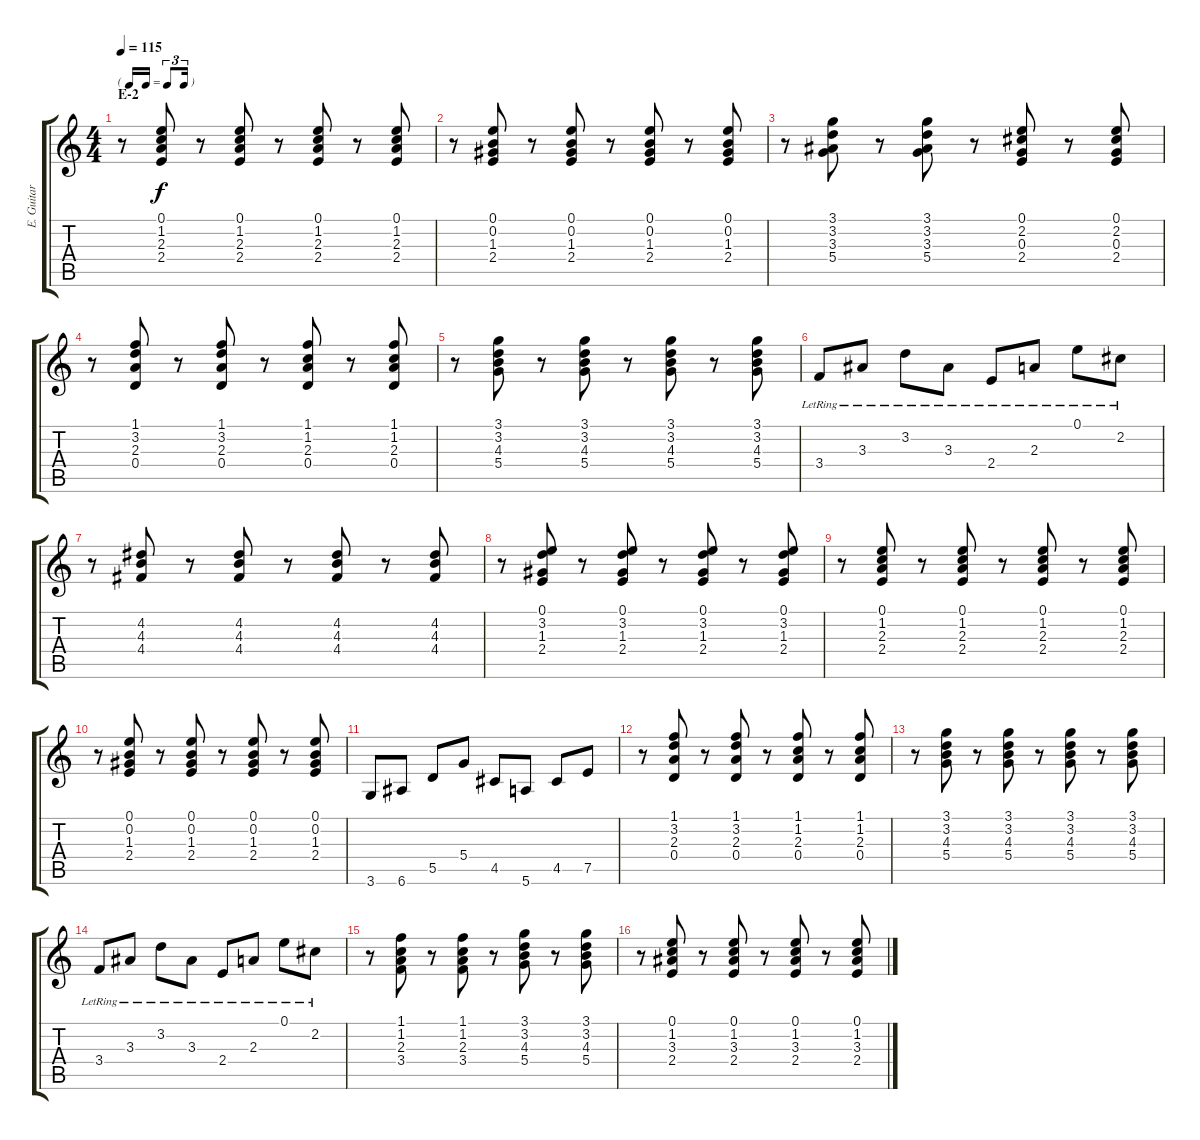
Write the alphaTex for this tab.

\track ("E. Guitar II" "E. Guitar ") {instrument electricguitarjazz}
\staff {score tabs}
\tuning (E4 B3 G3 D3 A2 E2) {hide}
\ts (4 4)
\tf triplet16th
\section ("" "E-2")
\tempo 115
\clef g2
\ks c
r.8{dy f} (0.1 1.2 2.3 2.4).8 r.8 (0.1 1.2 2.3 2.4).8 r.8 (0.1 1.2 2.3 2.4).8 r.8 (0.1 1.2 2.3 2.4).8 |
r.8 (0.1 0.2 1.3 2.4).8 r.8 (0.1 0.2 1.3 2.4).8 r.8 (0.1 0.2 1.3 2.4).8 r.8 (0.1 0.2 1.3 2.4).8 |
r.8 (3.1 3.2 3.3 5.4).8 r.8 (3.1 3.2 3.3 5.4).8 r.8 (0.1 2.2 0.3 2.4).8 r.8 (0.1 2.2 0.3 2.4).8 |
r.8 (1.1 3.2 2.3 0.4).8 r.8 (1.1 3.2 2.3 0.4).8 r.8 (1.1 1.2 2.3 0.4).8 r.8 (1.1 1.2 2.3 0.4).8 |
r.8 (3.1 3.2 4.3 5.4).8 r.8 (3.1 3.2 4.3 5.4).8 r.8 (3.1 3.2 4.3 5.4).8 r.8 (3.1 3.2 4.3 5.4).8 |
3.4{lr}.8 3.3{lr}.8 3.2{lr}.8 3.3{lr}.8 2.4{lr}.8 2.3{lr}.8 0.1{lr}.8 2.2{lr}.8 |
r.8 (4.2 4.3 4.4).8 r.8 (4.2 4.3 4.4).8 r.8 (4.2 4.3 4.4).8 r.8 (4.2 4.3 4.4).8 |
r.8 (0.1 3.2 1.3 2.4).8 r.8 (0.1 3.2 1.3 2.4).8 r.8 (0.1 3.2 1.3 2.4).8 r.8 (0.1 3.2 1.3 2.4).8 |
r.8 (0.1 1.2 2.3 2.4).8 r.8 (0.1 1.2 2.3 2.4).8 r.8 (0.1 1.2 2.3 2.4).8 r.8 (0.1 1.2 2.3 2.4).8 |
r.8 (0.1 0.2 1.3 2.4).8 r.8 (0.1 0.2 1.3 2.4).8 r.8 (0.1 0.2 1.3 2.4).8 r.8 (0.1 0.2 1.3 2.4).8 |
3.6.8 6.6.8 5.5.8 5.4.8 4.5.8 5.6.8 4.5.8 7.5.8 |
r.8 (1.1 3.2 2.3 0.4).8 r.8 (1.1 3.2 2.3 0.4).8 r.8 (1.1 1.2 2.3 0.4).8 r.8 (1.1 1.2 2.3 0.4).8 |
r.8 (3.1 3.2 4.3 5.4).8 r.8 (3.1 3.2 4.3 5.4).8 r.8 (3.1 3.2 4.3 5.4).8 r.8 (3.1 3.2 4.3 5.4).8 |
3.4{lr}.8 3.3{lr}.8 3.2{lr}.8 3.3{lr}.8 2.4{lr}.8 2.3{lr}.8 0.1{lr}.8 2.2{lr}.8 |
r.8 (1.1 1.2 2.3 3.4).8 r.8 (1.1 1.2 2.3 3.4).8 r.8 (3.1 3.2 4.3 5.4).8 r.8 (3.1 3.2 4.3 5.4).8 |
r.8 (0.1 1.2 3.3 2.4).8 r.8 (0.1 1.2 3.3 2.4).8 r.8 (0.1 1.2 3.3 2.4).8 r.8 (0.1 1.2 3.3 2.4).8
